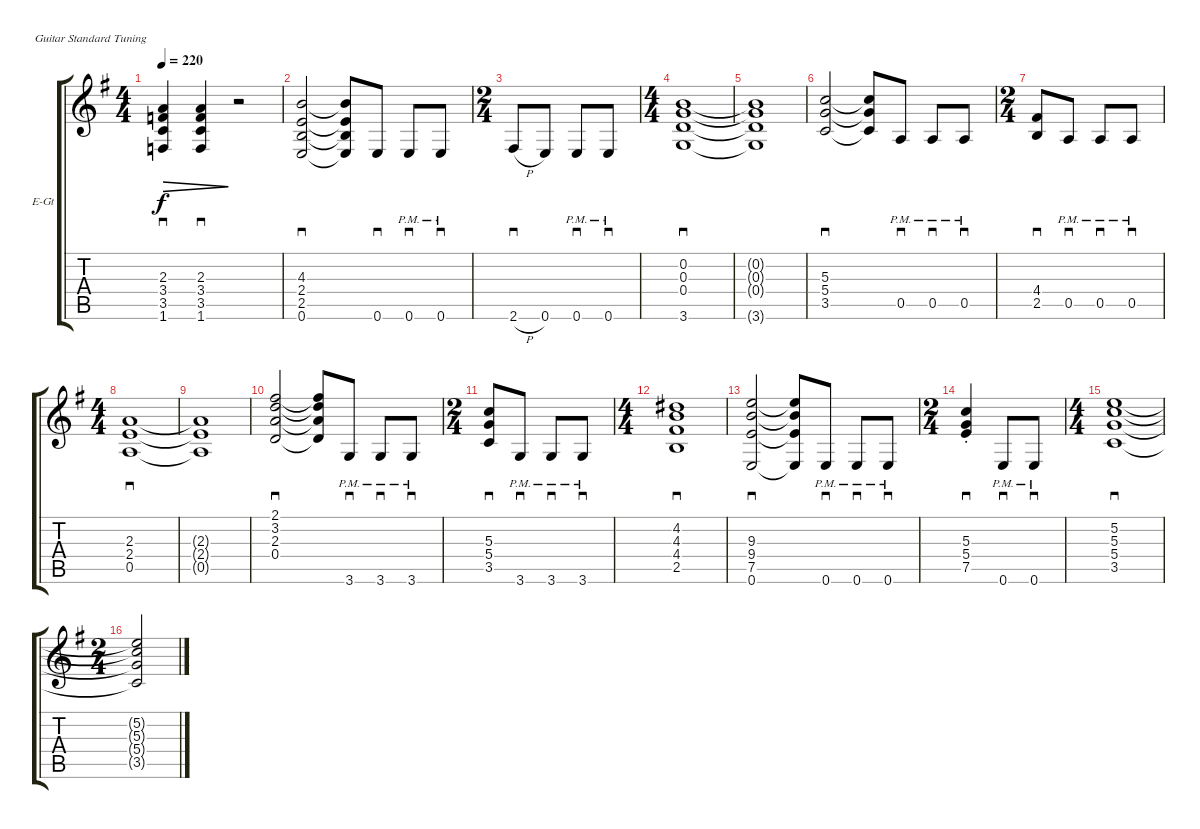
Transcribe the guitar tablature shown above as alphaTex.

\defaultSystemsLayout 4
\bracketExtendMode groupsimilarinstruments
\firstSystemTrackNameOrientation horizontal
\otherSystemsTrackNameOrientation horizontal
\chordDiagramsInScore
\track ("Kirk H." "E-Gt") {instrument overdrivenguitar}
\staff {score tabs}
\tuning (E4 B3 G3 D3 A2 E2)
\ts (4 4)
\tempo 220
\clef g2
\scale
0.333333
\ks g
(1.6 3.5 3.4 2.3).4{sd dec dy f} (1.6 3.5 3.4 2.3).4{sd dec} r.2 |
\scale
0.333333 (0.6 2.5 2.4 4.3).2{sd} (0.6{t} 2.5{t} 2.4{t} 4.3{t}).8 0.6.8{sd} 0.6{pm}.8{sd} 0.6{pm}.8{sd} |
\ts (2 4)
\scale
0.395904 2.6{h}.8{sd} 0.6.8 0.6{pm}.8{sd} 0.6{pm}.8{sd} |
\ts (4 4)
\scale
0.395904 (3.6 0.4 0.3 0.2).1{sd} |
\scale
0.208191 (3.6{t} 0.4{t} 0.3{t} 0.2{t}).1 |
\scale
0.208191 (3.5 5.4 5.3).2{sd} (3.5{t} 5.4{t} 5.3{t}).8 0.5{pm}.8{sd} 0.5{pm}.8{sd} 0.5{pm}.8{sd} |
\ts (2 4)
\scale
0.395904 (2.5 4.4).8{sd} 0.5{pm}.8{sd} 0.5{pm}.8{sd} 0.5{pm}.8{sd} |
\ts (4 4)
\scale
0.395904 (0.5 2.4 2.3).1{sd} |
\scale
0.256303 (0.5{t} 2.4{t} 2.3{t}).1 |
\scale
0.256303 (0.4 2.3 3.2 2.1).2{sd} (0.4{t} 2.3{t} 3.2{t} 2.1{t}).8 3.6{pm}.8{sd} 3.6{pm}.8{sd} 3.6{pm}.8{sd} |
\ts (2 4)
\scale
0.487395 (3.5 5.4 5.3).8{sd} 3.6{pm}.8{sd} 3.6{pm}.8{sd} 3.6{pm}.8{sd} |
\ts (4 4)
\scale
0.395904 (2.5 4.4 4.3 4.2).1{sd} |
\scale
0.208191 (0.6 7.5 9.4 9.3).2{sd} (0.6{t} 7.5{t} 9.4{t} 9.3{t}).8 0.6{pm}.8{sd} 0.6{pm}.8{sd} 0.6{pm}.8{sd} |
\ts (2 4)
\scale
0.395904 (7.5{st} 5.4 5.3).4{sd} 0.6{pm}.8{sd} 0.6{pm}.8{sd} |
\ts (4 4)
\scale
0.333333 (3.5 5.4 5.3 5.2).1{sd} |
\ts (2 4)
\scale
0.333333 (3.5{t} 5.4{t} 5.3{t} 5.2{t}).2
